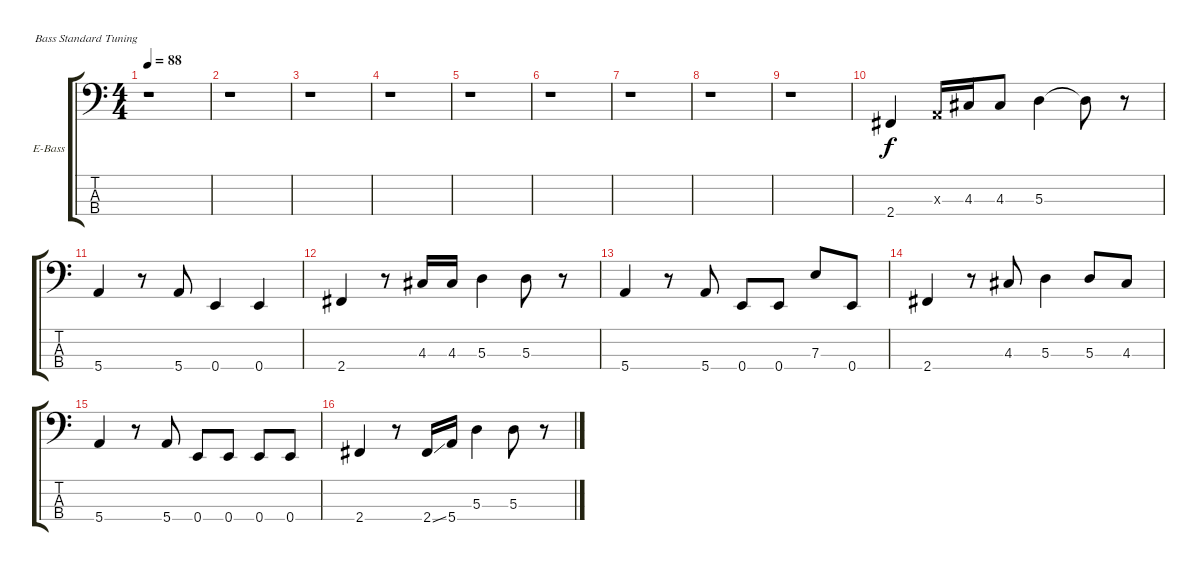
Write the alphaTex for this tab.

\bracketExtendMode groupsimilarinstruments
\firstSystemTrackNameOrientation horizontal
\otherSystemsTrackNameOrientation horizontal
\track ("Bass" "E-Bass") {instrument electricbassfinger}
\staff {score tabs}
\tuning (G2 D2 A1 E1)
\ts (4 4)
\tempo 88
\clef f4
\ks c
r.1{dy f instrument electricbassfinger} |
r.1 |
r.1 |
r.1 |
r.1 |
r.1 |
r.1 |
r.1 |
r.1 |
2.4.4 0.3{x}.16 4.3.16 4.3.8 5.3.4 5.3{t}.8 r.8 |
5.4.4 r.8 5.4.8 0.4.4 0.4.4 |
2.4.4 r.8 4.3.16 4.3.16 5.3.4 5.3.8 r.8 |
5.4.4 r.8 5.4.8 0.4.8 0.4.8 7.3.8 0.4.8 |
2.4.4 r.8 4.3.8 5.3.4 5.3.8 4.3.8 |
5.4.4 r.8 5.4.8 0.4.8 0.4.8 0.4.8 0.4.8 |
2.4.4 r.8 2.4{ss}.16 5.4.16 5.3.4 5.3.8 r.8
